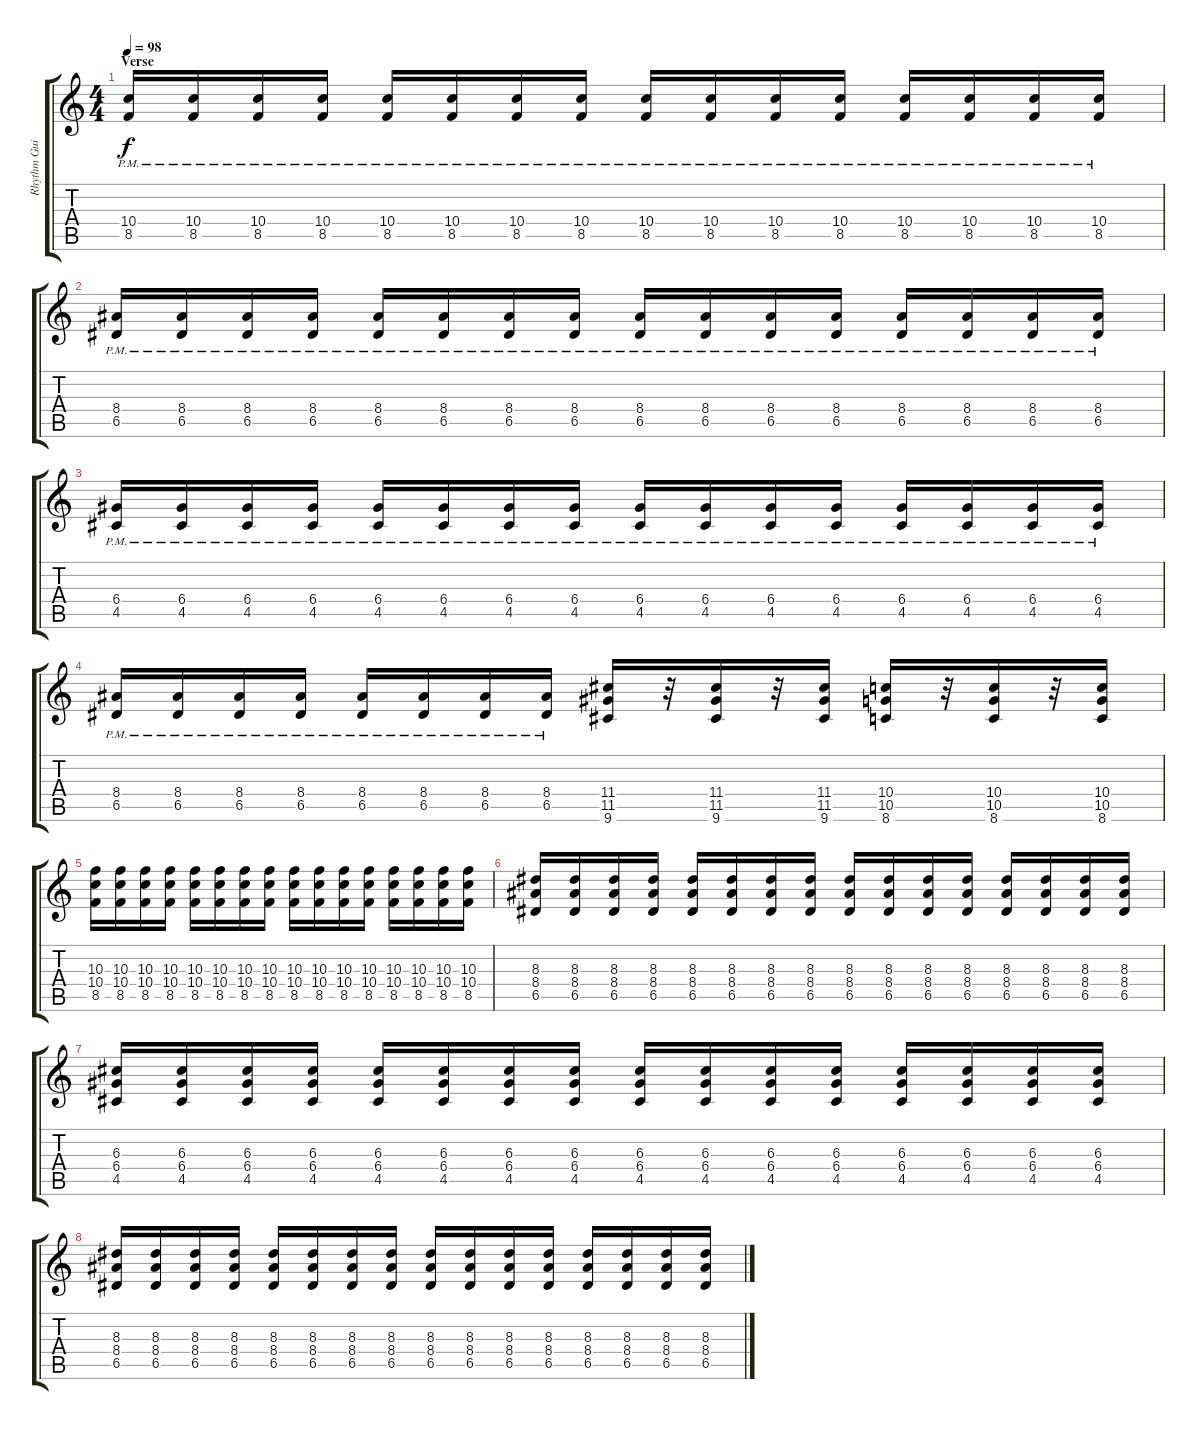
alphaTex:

\track ("Rhythm Guitar" "Rhythm Gui") {instrument overdrivenguitar}
\staff {score tabs}
\tuning (E4 B3 G3 D3 A2 E2) {hide}
\ts (4 4)
\section ("" "Verse")
\tempo 98
\clef g2
\ks c
(10.4{pm} 8.5{pm}).16{dy f} (10.4{pm} 8.5{pm}).16 (10.4{pm} 8.5{pm}).16 (10.4{pm} 8.5{pm}).16 (10.4{pm} 8.5{pm}).16 (10.4{pm} 8.5{pm}).16 (10.4{pm} 8.5{pm}).16 (10.4{pm} 8.5{pm}).16 (10.4{pm} 8.5{pm}).16 (10.4{pm} 8.5{pm}).16 (10.4{pm} 8.5{pm}).16 (10.4{pm} 8.5{pm}).16 (10.4{pm} 8.5{pm}).16 (10.4{pm} 8.5{pm}).16 (10.4{pm} 8.5{pm}).16 (10.4{pm} 8.5{pm}).16 |
(8.4{pm} 6.5{pm}).16 (8.4{pm} 6.5{pm}).16 (8.4{pm} 6.5{pm}).16 (8.4{pm} 6.5{pm}).16 (8.4{pm} 6.5{pm}).16 (8.4{pm} 6.5{pm}).16 (8.4{pm} 6.5{pm}).16 (8.4{pm} 6.5{pm}).16 (8.4{pm} 6.5{pm}).16 (8.4{pm} 6.5{pm}).16 (8.4{pm} 6.5{pm}).16 (8.4{pm} 6.5{pm}).16 (8.4{pm} 6.5{pm}).16 (8.4{pm} 6.5{pm}).16 (8.4{pm} 6.5{pm}).16 (8.4{pm} 6.5{pm}).16 |
(6.4{pm} 4.5{pm}).16 (6.4{pm} 4.5{pm}).16 (6.4{pm} 4.5{pm}).16 (6.4{pm} 4.5{pm}).16 (6.4{pm} 4.5{pm}).16 (6.4{pm} 4.5{pm}).16 (6.4{pm} 4.5{pm}).16 (6.4{pm} 4.5{pm}).16 (6.4{pm} 4.5{pm}).16 (6.4{pm} 4.5{pm}).16 (6.4{pm} 4.5{pm}).16 (6.4{pm} 4.5{pm}).16 (6.4{pm} 4.5{pm}).16 (6.4{pm} 4.5{pm}).16 (6.4{pm} 4.5{pm}).16 (6.4{pm} 4.5{pm}).16 |
(8.4{pm} 6.5{pm}).16 (8.4{pm} 6.5{pm}).16 (8.4{pm} 6.5{pm}).16 (8.4{pm} 6.5{pm}).16 (8.4{pm} 6.5{pm}).16 (8.4{pm} 6.5{pm}).16 (8.4{pm} 6.5{pm}).16 (8.4{pm} 6.5{pm}).16 (11.4 11.5 9.6).16 r.32 (11.4 11.5 9.6).16 r.32 (11.4 11.5 9.6).16 (10.4 10.5 8.6).16 r.32 (10.4 10.5 8.6).16 r.32 (10.4 10.5 8.6).16 |
(10.3 10.4 8.5).16 (10.3 10.4 8.5).16 (10.3 10.4 8.5).16 (10.3 10.4 8.5).16 (10.3 10.4 8.5).16 (10.3 10.4 8.5).16 (10.3 10.4 8.5).16 (10.3 10.4 8.5).16 (10.3 10.4 8.5).16 (10.3 10.4 8.5).16 (10.3 10.4 8.5).16 (10.3 10.4 8.5).16 (10.3 10.4 8.5).16 (10.3 10.4 8.5).16 (10.3 10.4 8.5).16 (10.3 10.4 8.5).16 |
(8.3 8.4 6.5).16 (8.3 8.4 6.5).16 (8.3 8.4 6.5).16 (8.3 8.4 6.5).16 (8.3 8.4 6.5).16 (8.3 8.4 6.5).16 (8.3 8.4 6.5).16 (8.3 8.4 6.5).16 (8.3 8.4 6.5).16 (8.3 8.4 6.5).16 (8.3 8.4 6.5).16 (8.3 8.4 6.5).16 (8.3 8.4 6.5).16 (8.3 8.4 6.5).16 (8.3 8.4 6.5).16 (8.3 8.4 6.5).16 |
(6.3 6.4 4.5).16 (6.3 6.4 4.5).16 (6.3 6.4 4.5).16 (6.3 6.4 4.5).16 (6.3 6.4 4.5).16 (6.3 6.4 4.5).16 (6.3 6.4 4.5).16 (6.3 6.4 4.5).16 (6.3 6.4 4.5).16 (6.3 6.4 4.5).16 (6.3 6.4 4.5).16 (6.3 6.4 4.5).16 (6.3 6.4 4.5).16 (6.3 6.4 4.5).16 (6.3 6.4 4.5).16 (6.3 6.4 4.5).16 |
(8.3 8.4 6.5).16 (8.3 8.4 6.5).16 (8.3 8.4 6.5).16 (8.3 8.4 6.5).16 (8.3 8.4 6.5).16 (8.3 8.4 6.5).16 (8.3 8.4 6.5).16 (8.3 8.4 6.5).16 (8.3 8.4 6.5).16 (8.3 8.4 6.5).16 (8.3 8.4 6.5).16 (8.3 8.4 6.5).16 (8.3 8.4 6.5).16 (8.3 8.4 6.5).16 (8.3 8.4 6.5).16 (8.3 8.4 6.5).16
